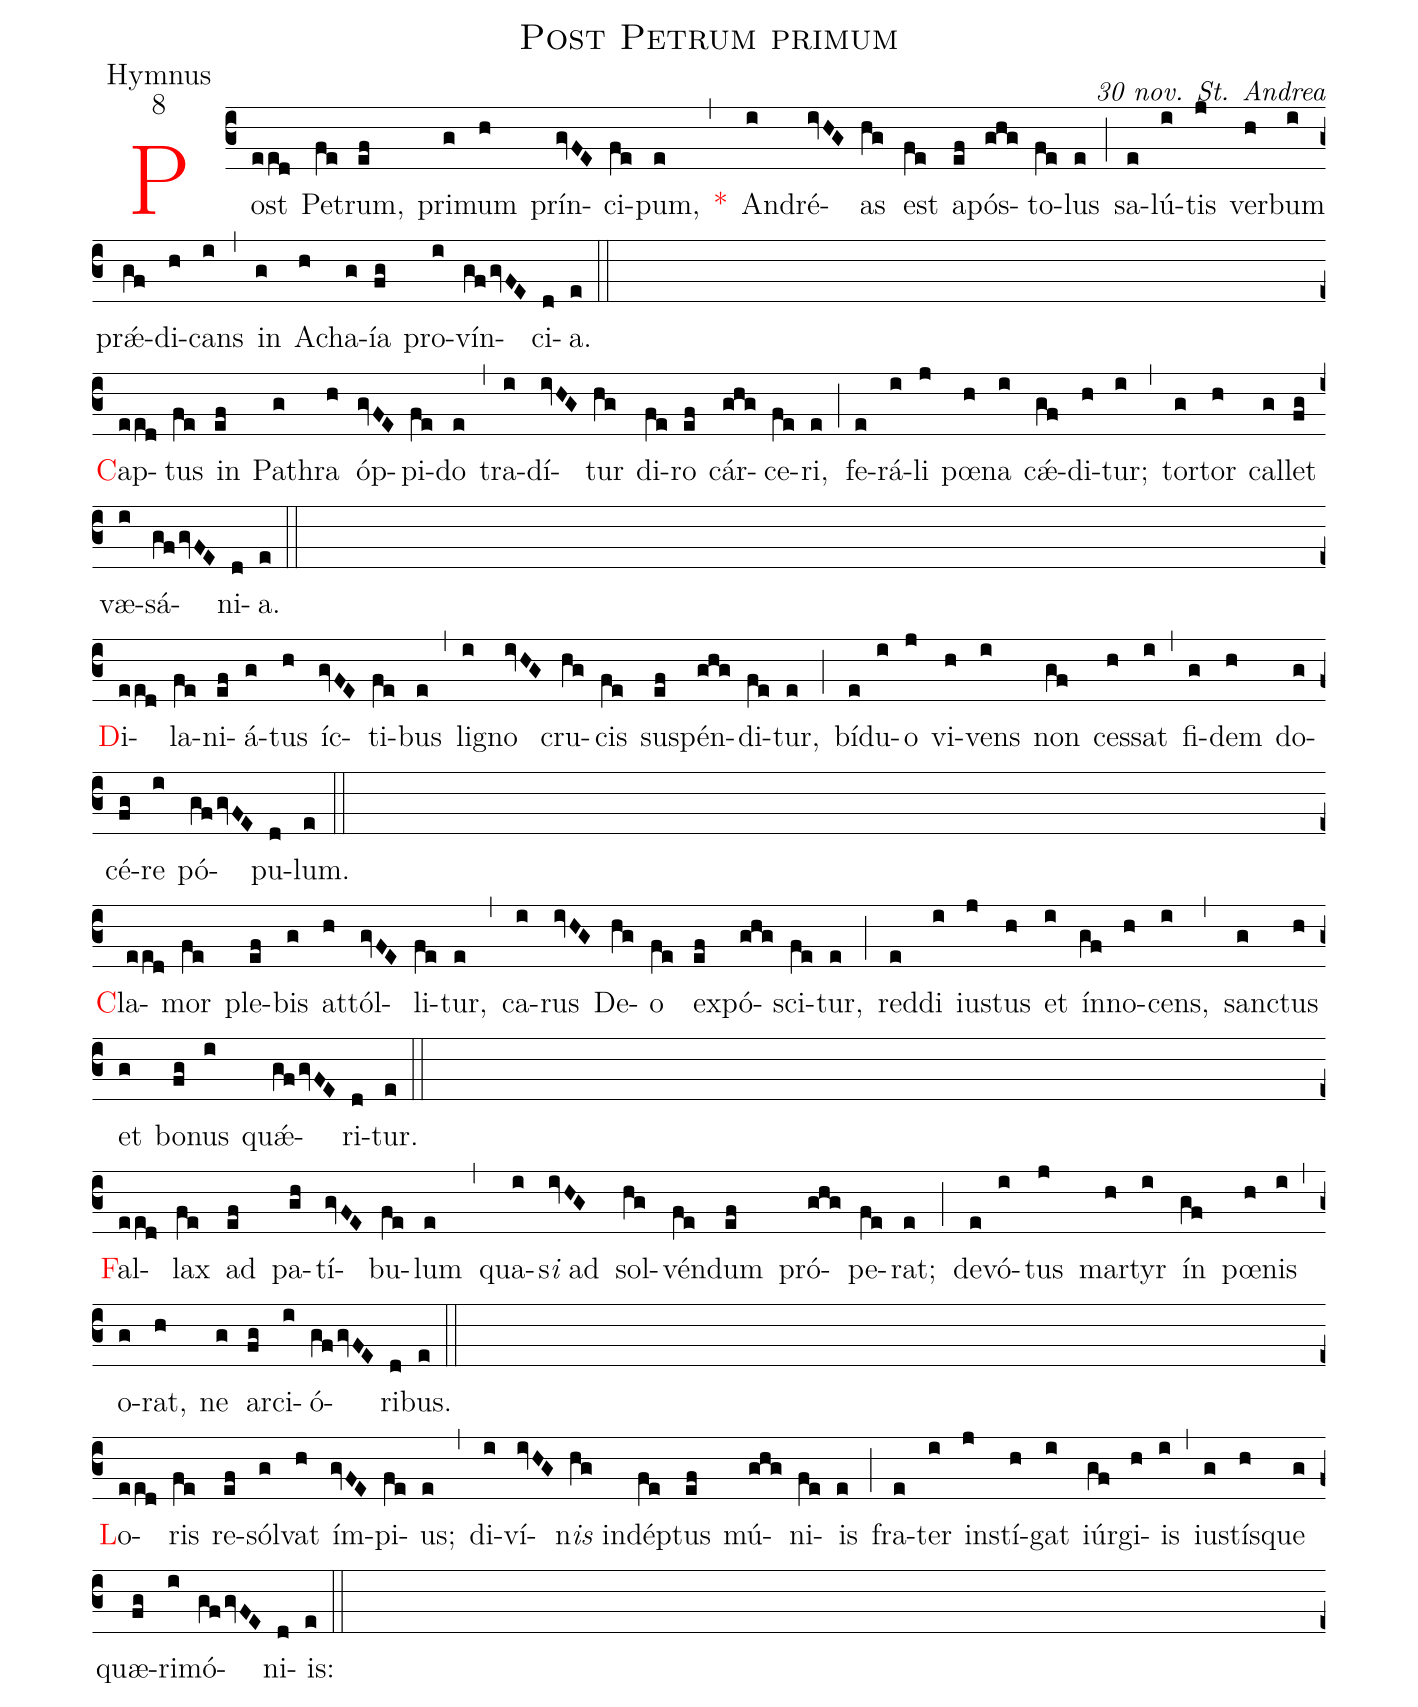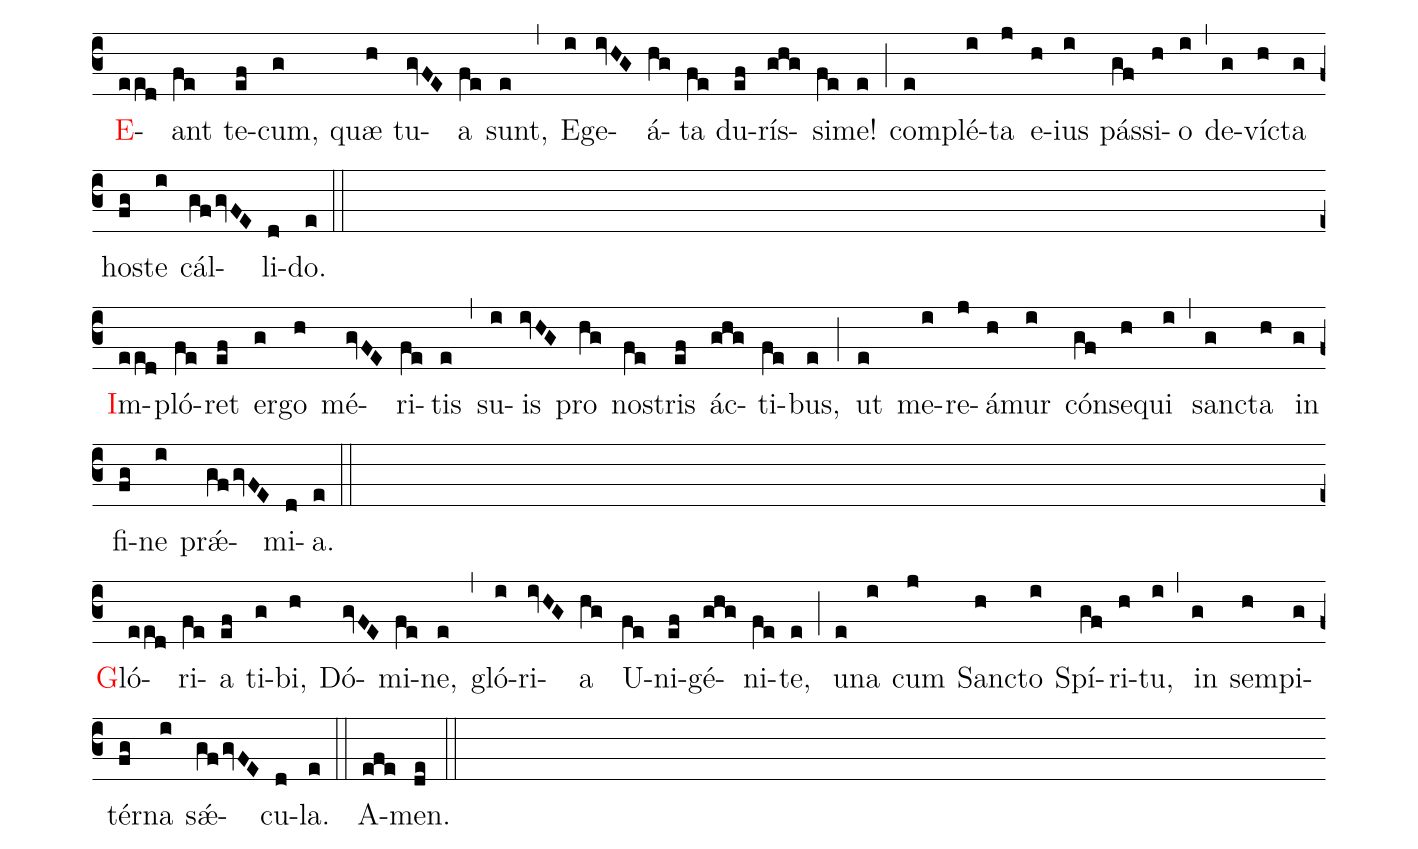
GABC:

name:Post Petrum primum;
office-part:Hymnus;
mode:8;
commentary:30 nov. St. Andrea;
%%
<v>\textcolor{red}{P}</v>ost(c3eed) Pe(fe)trum,(ef) pri(g)mum(h) prín(gvFE)ci(fe)pum,(e) <v>\textcolor{red}{*}</v>(,)
An(i)dré(ivHG)as(hg) est(fe) a(ef)pós(ghg)to(fe)lus(e) (;)
sa(e)lú(i)tis(j) ver(h)bum(i) prǽ(gf)di(h)cans(i) (,)
in(g) A(h)cha(g)ía(fg) pro(i)vín(gf/gvFE)ci(d)a.(e) (::) (Z)

<v>\textcolor{red}{C}</v>ap(eed)tus(fe) in(ef) Pa(g)thra(h) óp(gvFE)pi(fe)do(e) (,)
tra(i)dí(ivHG)tur(hg) di(fe)ro(ef) cár(ghg)ce(fe)ri,(e) (;)
fe(e)rá(i)li(j) pœ(h)na(i) cǽ(gf)di(h)tur;(i) (,)
tor(g)tor(h) cal(g)let(fg) væ(i)sá(gf/gvFE)ni(d)a.(e) (::)  (Z)

<v>\textcolor{red}{D}</v>i(eed)la(fe)ni(ef)á(g)tus(h) íc(gvFE)ti(fe)bus(e) (,)
li(i)gno(ivHG) cru(hg)cis(fe) sus(ef)pén(ghg)di(fe)tur,(e) (;)
bí(e)du(i)o(j) vi(h)vens(i) non(gf) ces(h)sat(i) (,)
fi(g)dem(h) do(g)cé(fg)re(i) pó(gf/gvFE)pu(d)lum.(e) (::)  (Z)

<v>\textcolor{red}{C}</v>la(eed)mor(fe) ple(ef)bis(g) at(h)tól(gvFE)li(fe)tur,(e) (,)
ca(i)rus(ivHG) De(hg)o(fe) ex(ef)pó(ghg)sci(fe)tur,(e) (;)
red(e)di(i) ius(j)tus(h) et(i) ín(gf)no(h)cens,(i) (,)
sanc(g)tus(h) et(g) bo(fg)nus(i) quǽ(gf/gvFE)ri(d)tur.(e) (::)  (Z)

<v>\textcolor{red}{F}</v>al(eed)lax(fe) ad(ef) pa(gh)tí(gvFE)bu(fe)lum(e) (,)
qua(i)s<i>i</i> ad(ivHG) sol(hg)vén(fe)dum(ef) pró(ghg)pe(fe)rat;(e) (;)
de(e)vó(i)tus(j) mar(h)tyr(i) ín(gf) pœ(h)nis(i) (,)
o(g)rat,(h) ne(g) ar(fg)ci(i)ó(gf/gvFE)ri(d)bus.(e) (::)  (Z)

<v>\textcolor{red}{L}</v>o(eed)ris(fe) re(ef)sól(g)vat(h) ím(gvFE)pi(fe)us;(e) (,)
di(i)ví(ivHG)n<i>is</i> in(hg)dép(fe)tus(ef) mú(ghg)ni(fe)is(e) (;)
fra(e)ter(i) ins(j)tí(h)gat(i) iúr(gf)gi(h)is(i) (,)
ius(g)tís(h)que(g) quæ(fg)ri(i)mó(gf/gvFE)ni(d)is:(e) (::)  (Z)

<v>\textcolor{red}{E}</v>(eed)ant(fe) te(ef)cum,(g) quæ(h) tu(gvFE)a(fe) sunt,(e) (,)
E(i)ge(ivHG)á(hg)ta(fe) du(ef)rís(ghg)si(fe)me!(e) (;)
com(e)plé(i)ta(j) e(h)ius(i) pás(gf)si(h)o(i) (,)
de(g)víc(h)ta(g) hos(fg)te(i) cál(gf/gvFE)li(d)do.(e) (::)  (Z)

<v>\textcolor{red}{I}</v>m(eed)pló(fe)ret(ef) er(g)go(h) mé(gvFE)ri(fe)tis(e) (,)
su(i)is(ivHG) pro(hg) nos(fe)tris(ef) ác(ghg)ti(fe)bus,(e) (;)
ut(e) me(i)re(j)á(h)mur(i) cón(gf)se(h)qui(i) (,)
sanc(g)ta(h) in(g) fi(fg)ne(i) prǽ(gf/gvFE)mi(d)a.(e) (::)  (Z)

<v>\textcolor{red}{G}</v>ló(eed)ri(fe)a(ef) ti(g)bi,(h) Dó(gvFE)mi(fe)ne,(e) (,)
gló(i)ri(ivHG)a(hg) U(fe)ni(ef)gé(ghg)ni(fe)te,(e) (;)
u(e)na(i) cum(j) Sanc(h)to(i) Spí(gf)ri(h)tu,(i) (,)
in(g) sem(h)pi(g)tér(fg)na(i) sǽ(gf/gvFE)cu(d)la.(e) (::)  A(efe)men.(de) (::)
